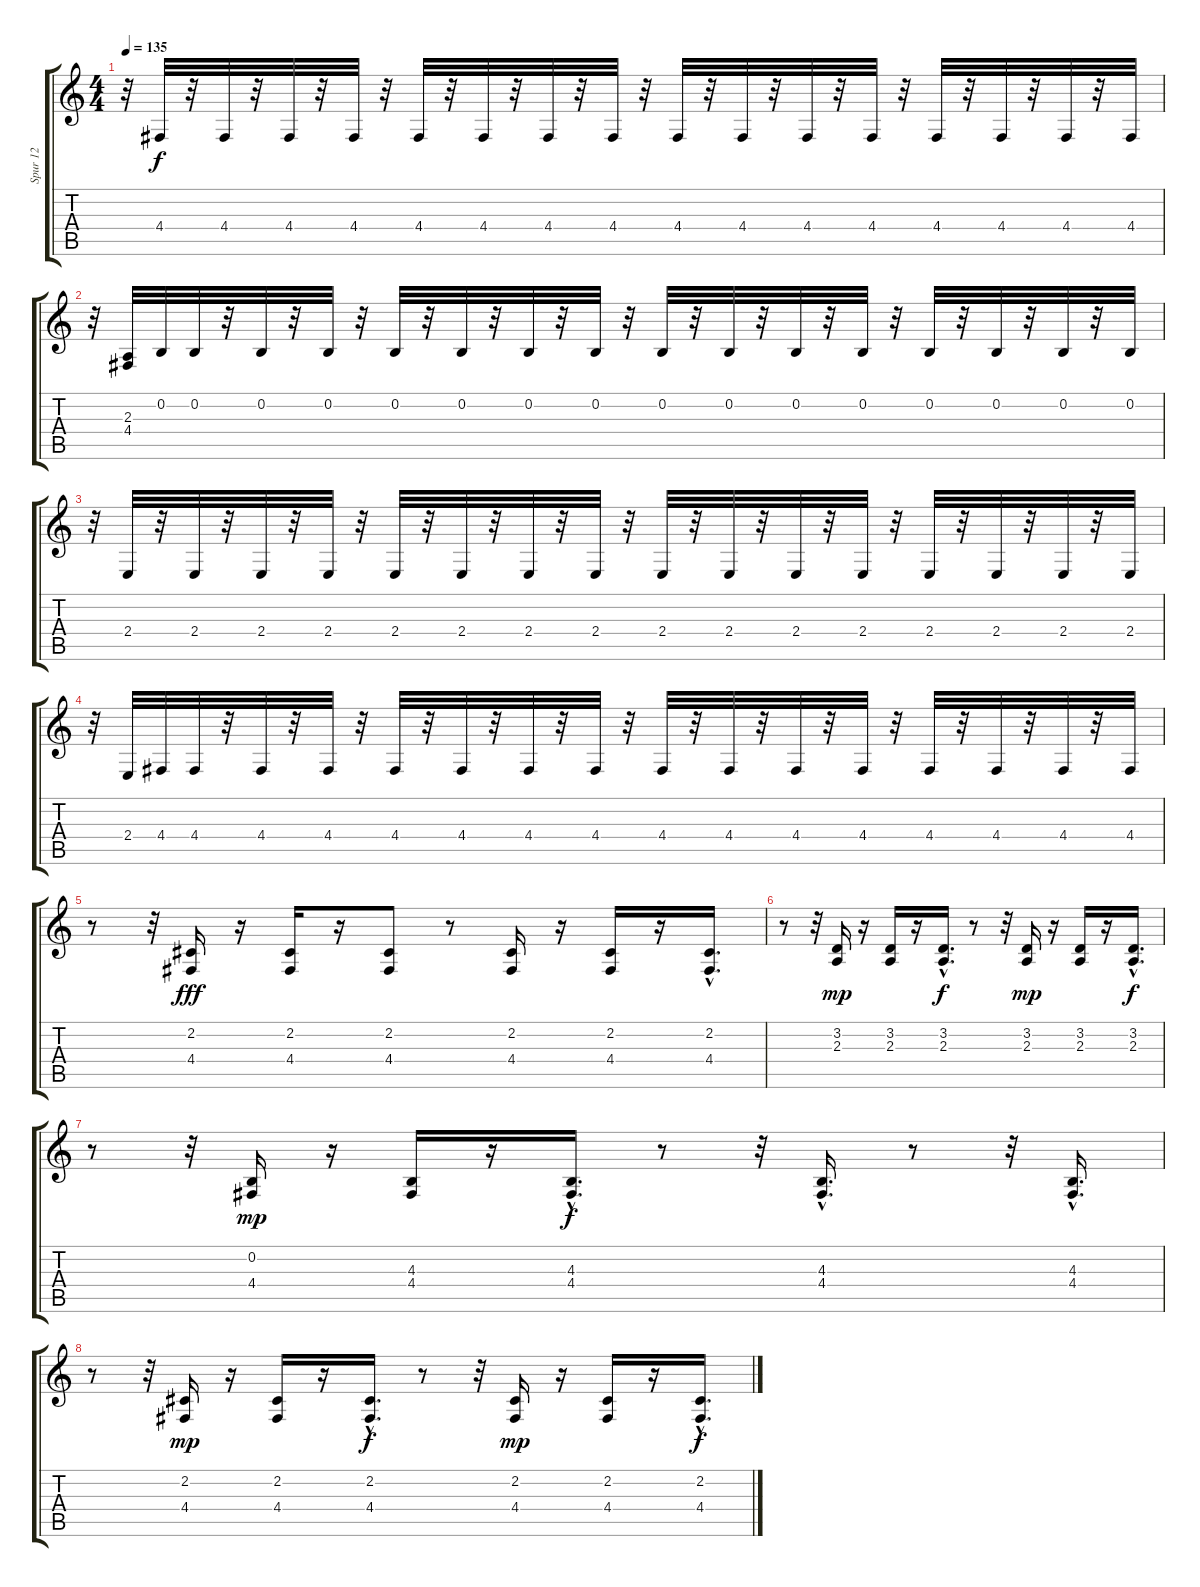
\track ("Spur 12" "Spur 12") {instrument lead8bassandlead}
\staff {score tabs}
\tuning (E4 B3 G3 D3 A2 E2) {hide}
\ts (4 4)
\tempo 135
\clef g2
\ks c
r.32{dy f} 4.4.32 r.32 4.4.32 r.32 4.4.32 r.32 4.4.32 r.32 4.4.32 r.32 4.4.32 r.32 4.4.32 r.32 4.4.32 r.32 4.4.32 r.32 4.4.32 r.32 4.4.32 r.32 4.4.32 r.32 4.4.32 r.32 4.4.32 r.32 4.4.32 r.32 4.4.32 |
r.32 (2.3 4.4).32 0.2.32 0.2.32 r.32 0.2.32 r.32 0.2.32 r.32 0.2.32 r.32 0.2.32 r.32 0.2.32 r.32 0.2.32 r.32 0.2.32 r.32 0.2.32 r.32 0.2.32 r.32 0.2.32 r.32 0.2.32 r.32 0.2.32 r.32 0.2.32 r.32 0.2.32 |
r.32 2.4.32 r.32 2.4.32 r.32 2.4.32 r.32 2.4.32 r.32 2.4.32 r.32 2.4.32 r.32 2.4.32 r.32 2.4.32 r.32 2.4.32 r.32 2.4.32 r.32 2.4.32 r.32 2.4.32 r.32 2.4.32 r.32 2.4.32 r.32 2.4.32 r.32 2.4.32 |
r.32 2.4.32 4.4.32 4.4.32 r.32 4.4.32 r.32 4.4.32 r.32 4.4.32 r.32 4.4.32 r.32 4.4.32 r.32 4.4.32 r.32 4.4.32 r.32 4.4.32 r.32 4.4.32 r.32 4.4.32 r.32 4.4.32 r.32 4.4.32 r.32 4.4.32 r.32 4.4.32 |
r.8 r.32 (2.2 4.4).16{dy fff} r.16 (2.2 4.4).16 r.16 (2.2 4.4).8 r.8 (2.2 4.4).16 r.16 (2.2 4.4).16 r.16 (2.2{hac} 4.4{hac}).16{d} |
r.8 r.32 (3.2 2.3).16{dy mp} r.16 (3.2 2.3).16 r.16 (3.2{hac} 2.3{hac}).16{d dy f} r.8 r.32 (3.2 2.3).16{dy mp} r.16 (3.2 2.3).16 r.16 (3.2{hac} 2.3{hac}).16{d dy f} |
r.8 r.32 (0.2 4.4).16{dy mp} r.16 (4.3 4.4).16 r.16 (4.3{hac} 4.4{hac}).16{d dy f} r.8 r.32 (4.3{hac} 4.4{hac}).16{d} r.8 r.32 (4.3{hac} 4.4{hac}).16{d} |
r.8 r.32 (2.2 4.4).16{dy mp} r.16 (2.2 4.4).16 r.16 (2.2{hac} 4.4{hac}).16{d dy f} r.8 r.32 (2.2 4.4).16{dy mp} r.16 (2.2 4.4).16 r.16 (2.2{hac} 4.4{hac}).16{d dy f}
